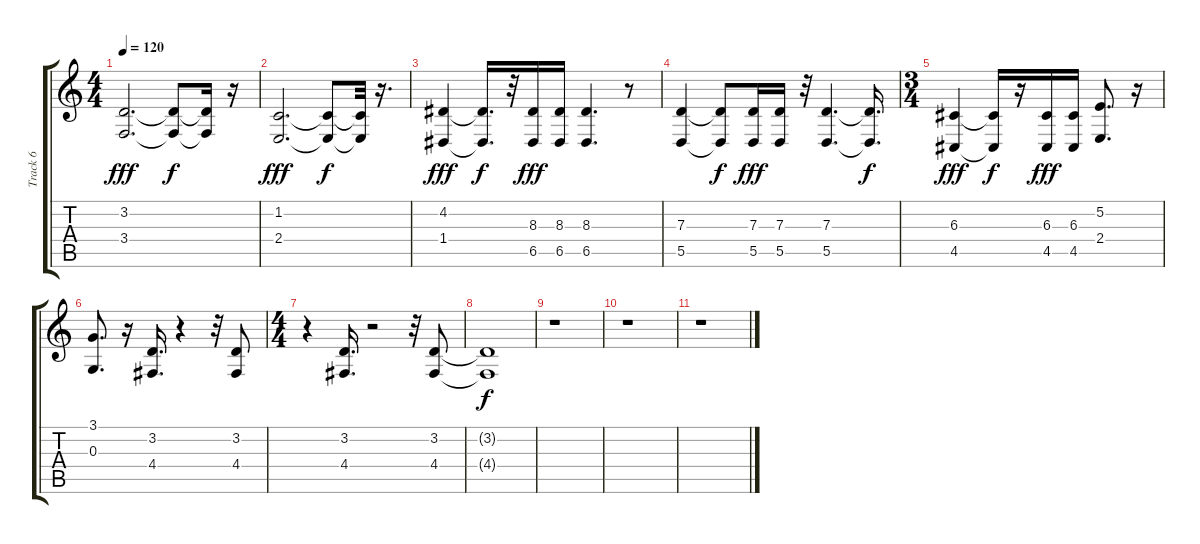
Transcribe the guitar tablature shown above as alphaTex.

\track ("Track 6" "Track 6") {instrument frenchhorn}
\staff {score tabs}
\tuning (E4 B3 G3 D3 A2 E2) {hide}
\ts (4 4)
\tempo 120
\clef g2
\ks c
(3.2 3.4).2{d dy fff} (3.2{t} 3.4{t}).8{dy f} (3.2{t} 3.4{t}).16 r.16 |
(1.2 2.4).2{d dy fff} (1.2{t} 2.4{t}).8{dy f} (1.2{t} 2.4{t}).32 r.16{d} |
(4.2 1.4).4{dy fff} (4.2{t} 1.4{t}).16{d dy f} r.32 (8.3 6.5).16{dy fff} (8.3 6.5).16 (8.3 6.5).4{d} r.8 |
(7.3 5.5).4 (7.3{t} 5.5{t}).8{dy f} (7.3 5.5).16{dy fff} (7.3 5.5).16 r.32 (7.3 5.5).4{d} (7.3{t} 5.5{t}).16{d dy f} |
\ts (3 4)
(6.3 4.5).4{dy fff} (6.3{t} 4.5{t}).16{dy f} r.16 (6.3 4.5).16{dy fff} (6.3 4.5).16 (5.2 2.4).8{d} r.16 |
(3.1 0.3).8{d} r.16 (3.2 4.4).16{d} r.4 r.32 (3.2 4.4).8 |
\ts (4 4)
r.4 (3.2 4.4).16{d} r.2 r.32 (3.2 4.4).8 |
(3.2{t} 4.4{t}).1{dy f} |
r.1 |
r.1 |
r.1
